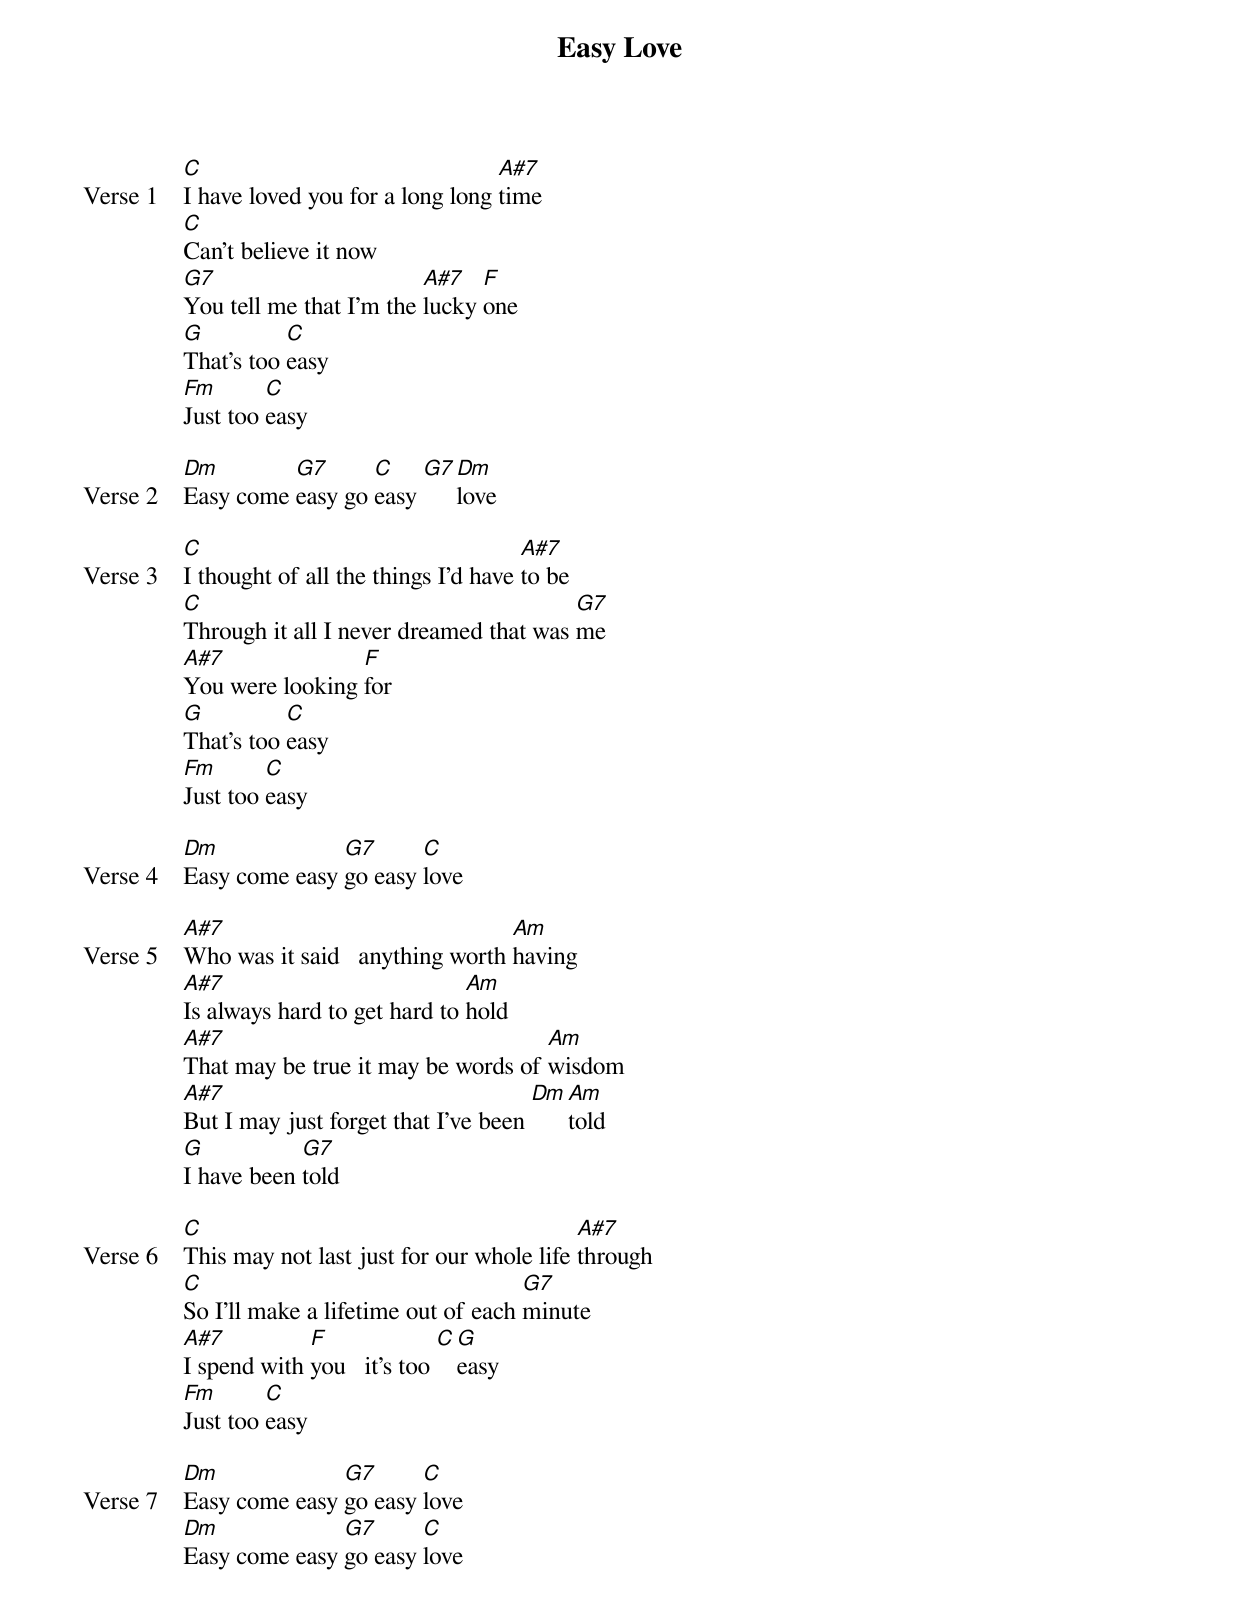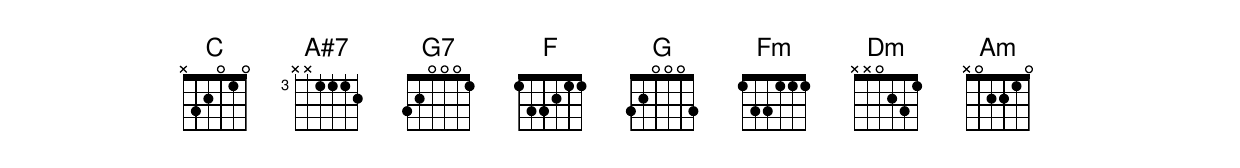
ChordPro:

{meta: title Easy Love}
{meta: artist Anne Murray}
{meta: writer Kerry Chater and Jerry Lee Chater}

{start_of_verse: Verse 1}
[C]I have loved you for a long long [A#7]time
[C]Can't believe it now
[G7]You tell me that I'm the [A#7]lucky [F]one
[G]That's too [C]easy
[Fm]Just too [C]easy
{end_of_verse}

{start_of_verse: Verse 2}
[Dm]Easy come [G7]easy go [C]easy [G7][Dm]love
{end_of_verse}

{start_of_verse: Verse 3}
[C]I thought of all the things I'd have [A#7]to be
[C]Through it all I never dreamed that was [G7]me
[A#7]You were looking [F]for
[G]That's too [C]easy
[Fm]Just too [C]easy
{end_of_verse}

{start_of_verse: Verse 4}
[Dm]Easy come easy [G7]go easy [C]love
{end_of_verse}

{start_of_verse: Verse 5}
[A#7]Who was it said   anything worth [Am]having
[A#7]Is always hard to get hard to [Am]hold
[A#7]That may be true it may be words of [Am]wisdom
[A#7]But I may just forget that I've been [Dm][Am]told
[G]I have been [G7]told
{end_of_verse}

{start_of_verse: Verse 6}
[C]This may not last just for our whole life [A#7]through
[C]So I'll make a lifetime out of each [G7]minute
[A#7]I spend with [F]you   it's too [C][G]easy
[Fm]Just too [C]easy
{end_of_verse}

{start_of_verse: Verse 7}
[Dm]Easy come easy [G7]go easy [C]love
[Dm]Easy come easy [G7]go easy [C]love
{end_of_verse}
